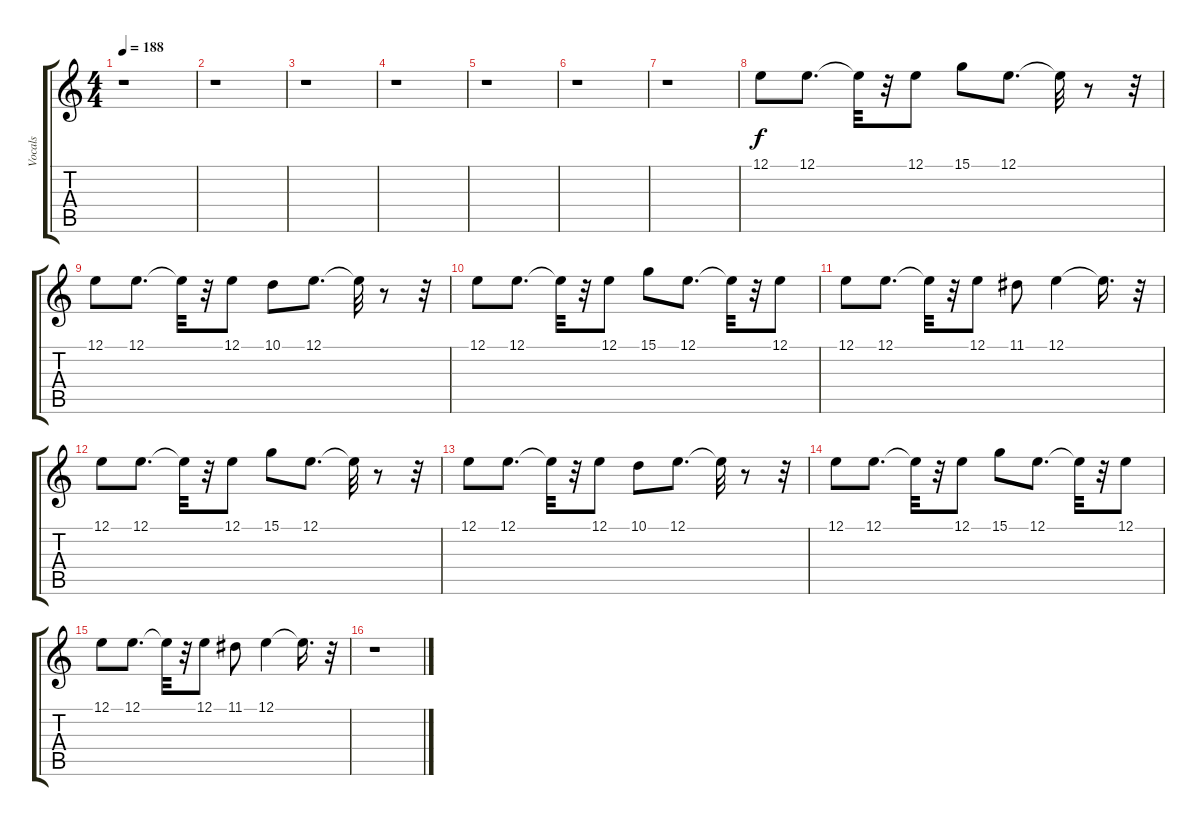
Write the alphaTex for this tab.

\track ("Vocals" "Vocals") {instrument lead6voice}
\staff {score tabs}
\tuning (E4 B3 G3 D3 A2 E2) {hide}
\ts (4 4)
\tempo 188
\clef g2
\ks c
r.1{dy f} |
r.1 |
r.1 |
r.1 |
r.1 |
r.1 |
r.1 |
12.1.8 12.1.8{d} 12.1{t}.32 r.32 12.1.8 15.1.8 12.1.8{d} 12.1{t}.32 r.8 r.32 |
12.1.8 12.1.8{d} 12.1{t}.32 r.32 12.1.8 10.1.8 12.1.8{d} 12.1{t}.32 r.8 r.32 |
12.1.8 12.1.8{d} 12.1{t}.32 r.32 12.1.8 15.1.8 12.1.8{d} 12.1{t}.32 r.32 12.1.8 |
12.1.8 12.1.8{d} 12.1{t}.32 r.32 12.1.8 11.1.8 12.1.4 12.1{t}.16{d} r.32 |
12.1.8 12.1.8{d} 12.1{t}.32 r.32 12.1.8 15.1.8 12.1.8{d} 12.1{t}.32 r.8 r.32 |
12.1.8 12.1.8{d} 12.1{t}.32 r.32 12.1.8 10.1.8 12.1.8{d} 12.1{t}.32 r.8 r.32 |
12.1.8 12.1.8{d} 12.1{t}.32 r.32 12.1.8 15.1.8 12.1.8{d} 12.1{t}.32 r.32 12.1.8 |
12.1.8 12.1.8{d} 12.1{t}.32 r.32 12.1.8 11.1.8 12.1.4 12.1{t}.16{d} r.32 |
r.1
